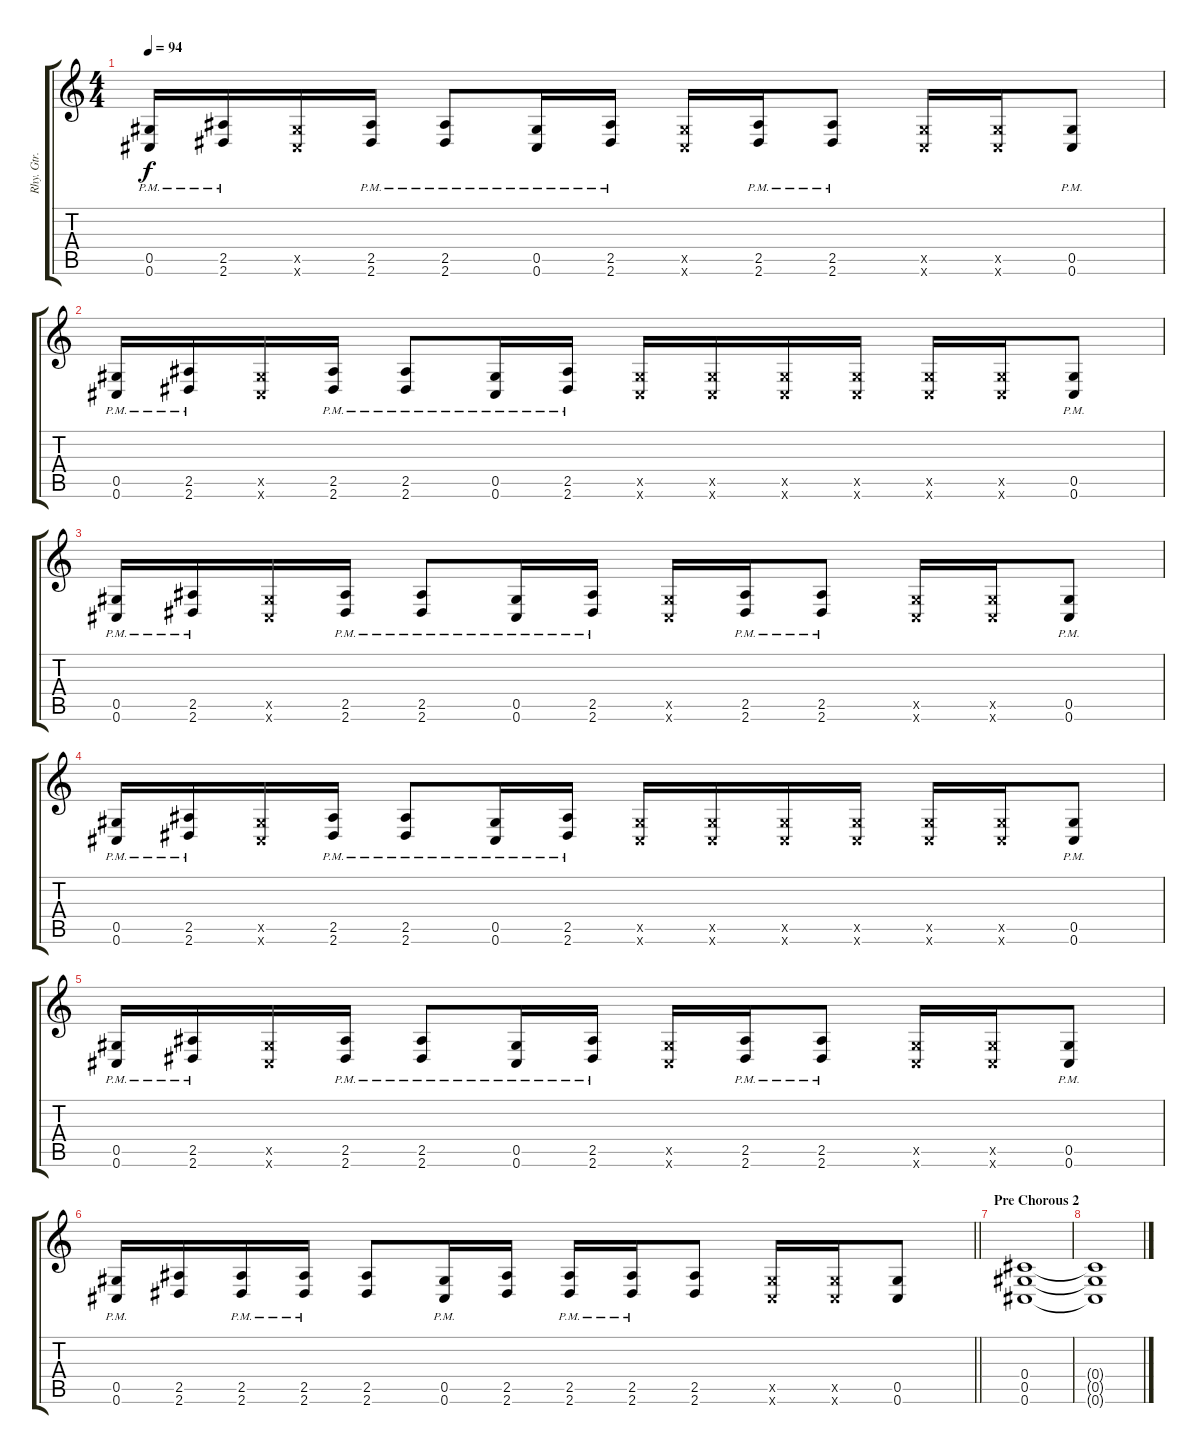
\track ("Rhy. Gtr. 2" "Rhy. Gtr. ") {instrument distortionguitar}
\staff {score tabs}
\tuning (Eb4 Bb3 Gb3 Db3 Ab2 Db2) {hide}
\ts (4 4)
\tempo 94
\clef g2
\ks c
(0.5{pm} 0.6{pm}).16{dy f} (2.5{pm} 2.6{pm}).16 (0.5{x} 0.6{x}).16 (2.5{pm} 2.6{pm}).16 (2.5{pm} 2.6{pm}).8 (0.5{pm} 0.6{pm}).16 (2.5{pm} 2.6{pm}).16 (0.5{x} 0.6{x}).16 (2.5{pm} 2.6{pm}).16 (2.5{pm} 2.6{pm}).8 (0.5{x} 0.6{x}).16 (0.5{x} 0.6{x}).16 (0.5{pm} 0.6{pm}).8 |
(0.5{pm} 0.6{pm}).16 (2.5{pm} 2.6{pm}).16 (0.5{x} 0.6{x}).16 (2.5{pm} 2.6{pm}).16 (2.5{pm} 2.6{pm}).8 (0.5{pm} 0.6{pm}).16 (2.5{pm} 2.6{pm}).16 (0.5{x} 0.6{x}).16 (0.5{x} 0.6{x}).16 (0.5{x} 0.6{x}).16 (0.5{x} 0.6{x}).16 (0.5{x} 0.6{x}).16 (0.5{x} 0.6{x}).16 (0.5{pm} 0.6{pm}).8 |
(0.5{pm} 0.6{pm}).16 (2.5{pm} 2.6{pm}).16 (0.5{x} 0.6{x}).16 (2.5{pm} 2.6{pm}).16 (2.5{pm} 2.6{pm}).8 (0.5{pm} 0.6{pm}).16 (2.5{pm} 2.6{pm}).16 (0.5{x} 0.6{x}).16 (2.5{pm} 2.6{pm}).16 (2.5{pm} 2.6{pm}).8 (0.5{x} 0.6{x}).16 (0.5{x} 0.6{x}).16 (0.5{pm} 0.6{pm}).8 |
(0.5{pm} 0.6{pm}).16 (2.5{pm} 2.6{pm}).16 (0.5{x} 0.6{x}).16 (2.5{pm} 2.6{pm}).16 (2.5{pm} 2.6{pm}).8 (0.5{pm} 0.6{pm}).16 (2.5{pm} 2.6{pm}).16 (0.5{x} 0.6{x}).16 (0.5{x} 0.6{x}).16 (0.5{x} 0.6{x}).16 (0.5{x} 0.6{x}).16 (0.5{x} 0.6{x}).16 (0.5{x} 0.6{x}).16 (0.5{pm} 0.6{pm}).8 |
(0.5{pm} 0.6{pm}).16 (2.5{pm} 2.6{pm}).16 (0.5{x} 0.6{x}).16 (2.5{pm} 2.6{pm}).16 (2.5{pm} 2.6{pm}).8 (0.5{pm} 0.6{pm}).16 (2.5{pm} 2.6{pm}).16 (0.5{x} 0.6{x}).16 (2.5{pm} 2.6{pm}).16 (2.5{pm} 2.6{pm}).8 (0.5{x} 0.6{x}).16 (0.5{x} 0.6{x}).16 (0.5{pm} 0.6{pm}).8 |
\barLineRight lightlight
(0.5{pm} 0.6{pm}).16 (2.5 2.6).16 (2.5{pm} 2.6{pm}).16 (2.5{pm} 2.6{pm}).16 (2.5 2.6).8 (0.5{pm} 0.6{pm}).16 (2.5 2.6).16 (2.5{pm} 2.6{pm}).16 (2.5{pm} 2.6{pm}).16 (2.5 2.6).8 (0.5{x} 0.6{x}).16 (0.5{x} 0.6{x}).16 (0.5 0.6).8 |
\section ("" "Pre Chorous 2")
(0.4 0.5 0.6).1 |
(0.4{t} 0.5{t} 0.6{t}).1
